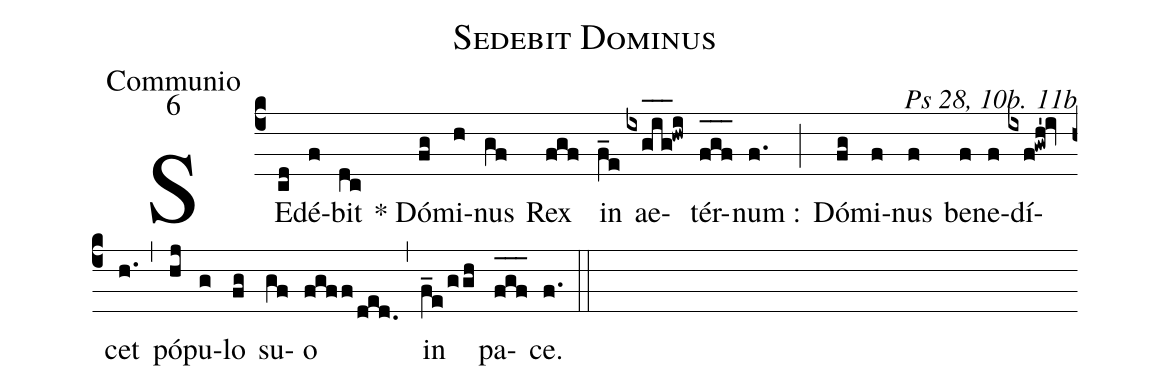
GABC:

name:Sedebit Dominus;
office-part:Communio;
mode:6;
commentary:Ps 28, 10b. 11b;
%%
(c4) SE(cd)dé(f)bit(dc) * Dó(fg)mi(h)nus(gf) Rex(fgf) in(f_e) ae(ixg_[oh:h]i_[oh:h]g_[oh:h]!hwi)tér(f_[oh:h]g_[oh:h]f_[oh:h])num :(f.) (;) Dó(fg)mi(f)nus(f) be(f)ne(f)dí(ixf!gwh'!iv)cet(h.) (,) pó(hj)pu(g)lo(fg) su(gf)o(fgff/ded.) (,) in(f_e/ggh) pa(f_[oh:h]g_[oh:h]f_[oh:h])ce.(f.) (::)
